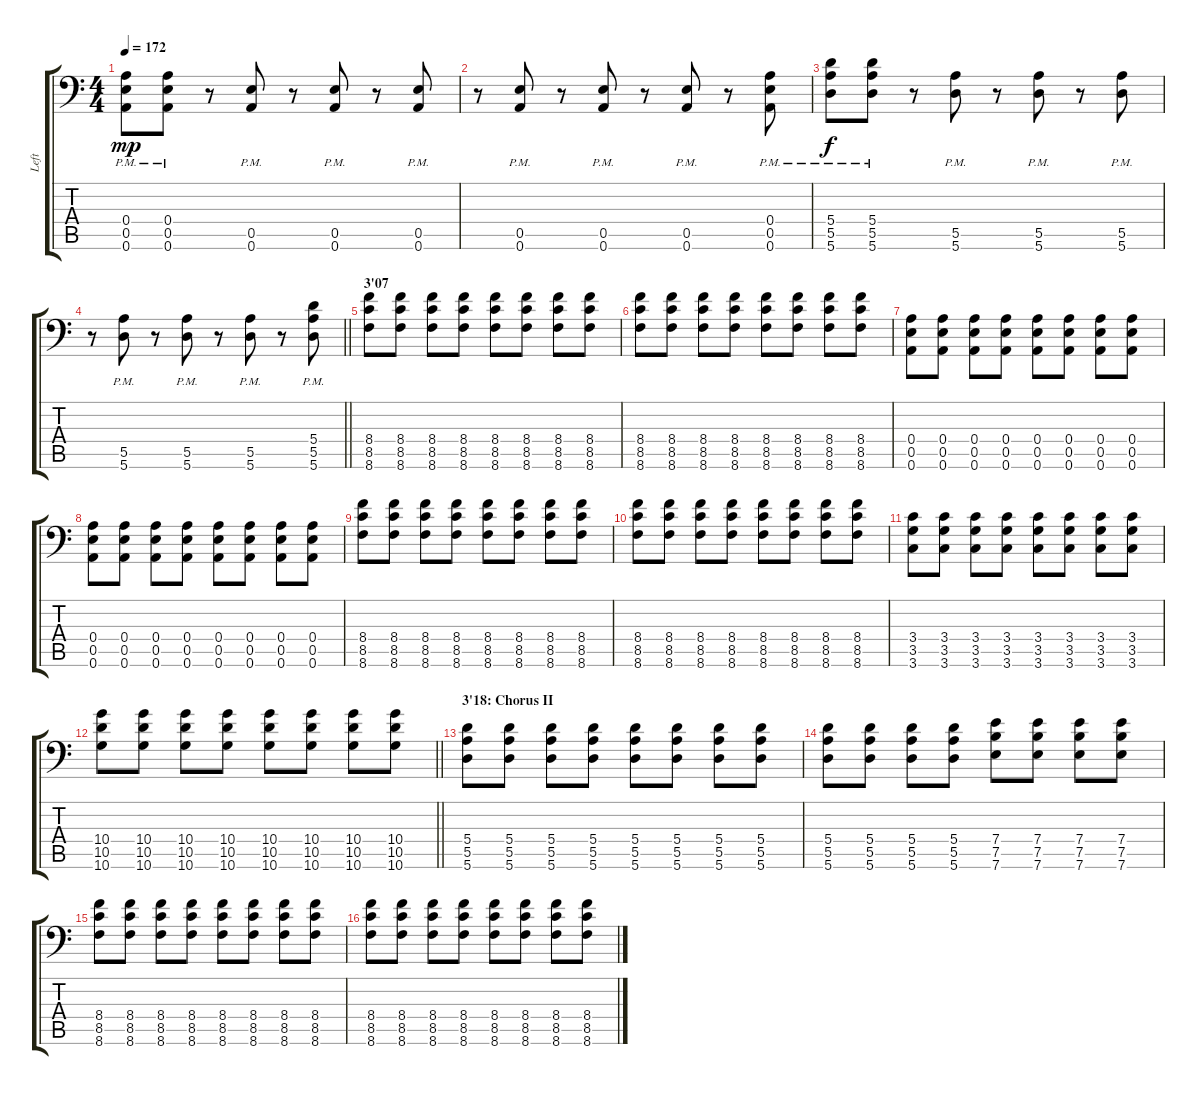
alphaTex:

\track ("Left" "Left") {instrument distortionguitar}
\staff {score tabs}
\tuning (B3 Gb3 D3 A2 E2 A1) {hide}
\ts (4 4)
\tempo 172
\clef f4
\ks c
(0.4{pm} 0.5{pm} 0.6{pm}).8{dy mp} (0.4{pm} 0.5{pm} 0.6{pm}).8 r.8 (0.5{pm} 0.6{pm}).8 r.8 (0.5{pm} 0.6{pm}).8 r.8 (0.5{pm} 0.6{pm}).8 |
r.8 (0.5{pm} 0.6{pm}).8 r.8 (0.5{pm} 0.6{pm}).8 r.8 (0.5{pm} 0.6{pm}).8 r.8 (0.4{pm} 0.5{pm} 0.6{pm}).8 |
(5.4{pm} 5.5{pm} 5.6{pm}).8{dy f} (5.4{pm} 5.5{pm} 5.6{pm}).8 r.8 (5.5{pm} 5.6{pm}).8 r.8 (5.5{pm} 5.6{pm}).8 r.8 (5.5{pm} 5.6{pm}).8 |
\barLineRight lightlight
r.8 (5.5{pm} 5.6{pm}).8 r.8 (5.5{pm} 5.6{pm}).8 r.8 (5.5{pm} 5.6{pm}).8 r.8 (5.4{pm} 5.5{pm} 5.6{pm}).8 |
\section ("" "3'07")
(8.4 8.5 8.6).8 (8.4 8.5 8.6).8 (8.4 8.5 8.6).8 (8.4 8.5 8.6).8 (8.4 8.5 8.6).8 (8.4 8.5 8.6).8 (8.4 8.5 8.6).8 (8.4 8.5 8.6).8 |
(8.4 8.5 8.6).8 (8.4 8.5 8.6).8 (8.4 8.5 8.6).8 (8.4 8.5 8.6).8 (8.4 8.5 8.6).8 (8.4 8.5 8.6).8 (8.4 8.5 8.6).8 (8.4 8.5 8.6).8 |
(0.4 0.5 0.6).8 (0.4 0.5 0.6).8 (0.4 0.5 0.6).8 (0.4 0.5 0.6).8 (0.4 0.5 0.6).8 (0.4 0.5 0.6).8 (0.4 0.5 0.6).8 (0.4 0.5 0.6).8 |
(0.4 0.5 0.6).8 (0.4 0.5 0.6).8 (0.4 0.5 0.6).8 (0.4 0.5 0.6).8 (0.4 0.5 0.6).8 (0.4 0.5 0.6).8 (0.4 0.5 0.6).8 (0.4 0.5 0.6).8 |
(8.4 8.5 8.6).8 (8.4 8.5 8.6).8 (8.4 8.5 8.6).8 (8.4 8.5 8.6).8 (8.4 8.5 8.6).8 (8.4 8.5 8.6).8 (8.4 8.5 8.6).8 (8.4 8.5 8.6).8 |
(8.4 8.5 8.6).8 (8.4 8.5 8.6).8 (8.4 8.5 8.6).8 (8.4 8.5 8.6).8 (8.4 8.5 8.6).8 (8.4 8.5 8.6).8 (8.4 8.5 8.6).8 (8.4 8.5 8.6).8 |
(3.4 3.5 3.6).8 (3.4 3.5 3.6).8 (3.4 3.5 3.6).8 (3.4 3.5 3.6).8 (3.4 3.5 3.6).8 (3.4 3.5 3.6).8 (3.4 3.5 3.6).8 (3.4 3.5 3.6).8 |
\barLineRight lightlight
(10.4 10.5 10.6).8 (10.4 10.5 10.6).8 (10.4 10.5 10.6).8 (10.4 10.5 10.6).8 (10.4 10.5 10.6).8 (10.4 10.5 10.6).8 (10.4 10.5 10.6).8 (10.4 10.5 10.6).8 |
\section ("" "3'18: Chorus II")
(5.4 5.5 5.6).8 (5.4 5.5 5.6).8 (5.4 5.5 5.6).8 (5.4 5.5 5.6).8 (5.4 5.5 5.6).8 (5.4 5.5 5.6).8 (5.4 5.5 5.6).8 (5.4 5.5 5.6).8 |
(5.4 5.5 5.6).8 (5.4 5.5 5.6).8 (5.4 5.5 5.6).8 (5.4 5.5 5.6).8 (7.4 7.5 7.6).8 (7.4 7.5 7.6).8 (7.4 7.5 7.6).8 (7.4 7.5 7.6).8 |
(8.4 8.5 8.6).8 (8.4 8.5 8.6).8 (8.4 8.5 8.6).8 (8.4 8.5 8.6).8 (8.4 8.5 8.6).8 (8.4 8.5 8.6).8 (8.4 8.5 8.6).8 (8.4 8.5 8.6).8 |
(8.4 8.5 8.6).8 (8.4 8.5 8.6).8 (8.4 8.5 8.6).8 (8.4 8.5 8.6).8 (8.4 8.5 8.6).8 (8.4 8.5 8.6).8 (8.4 8.5 8.6).8 (8.4 8.5 8.6).8
